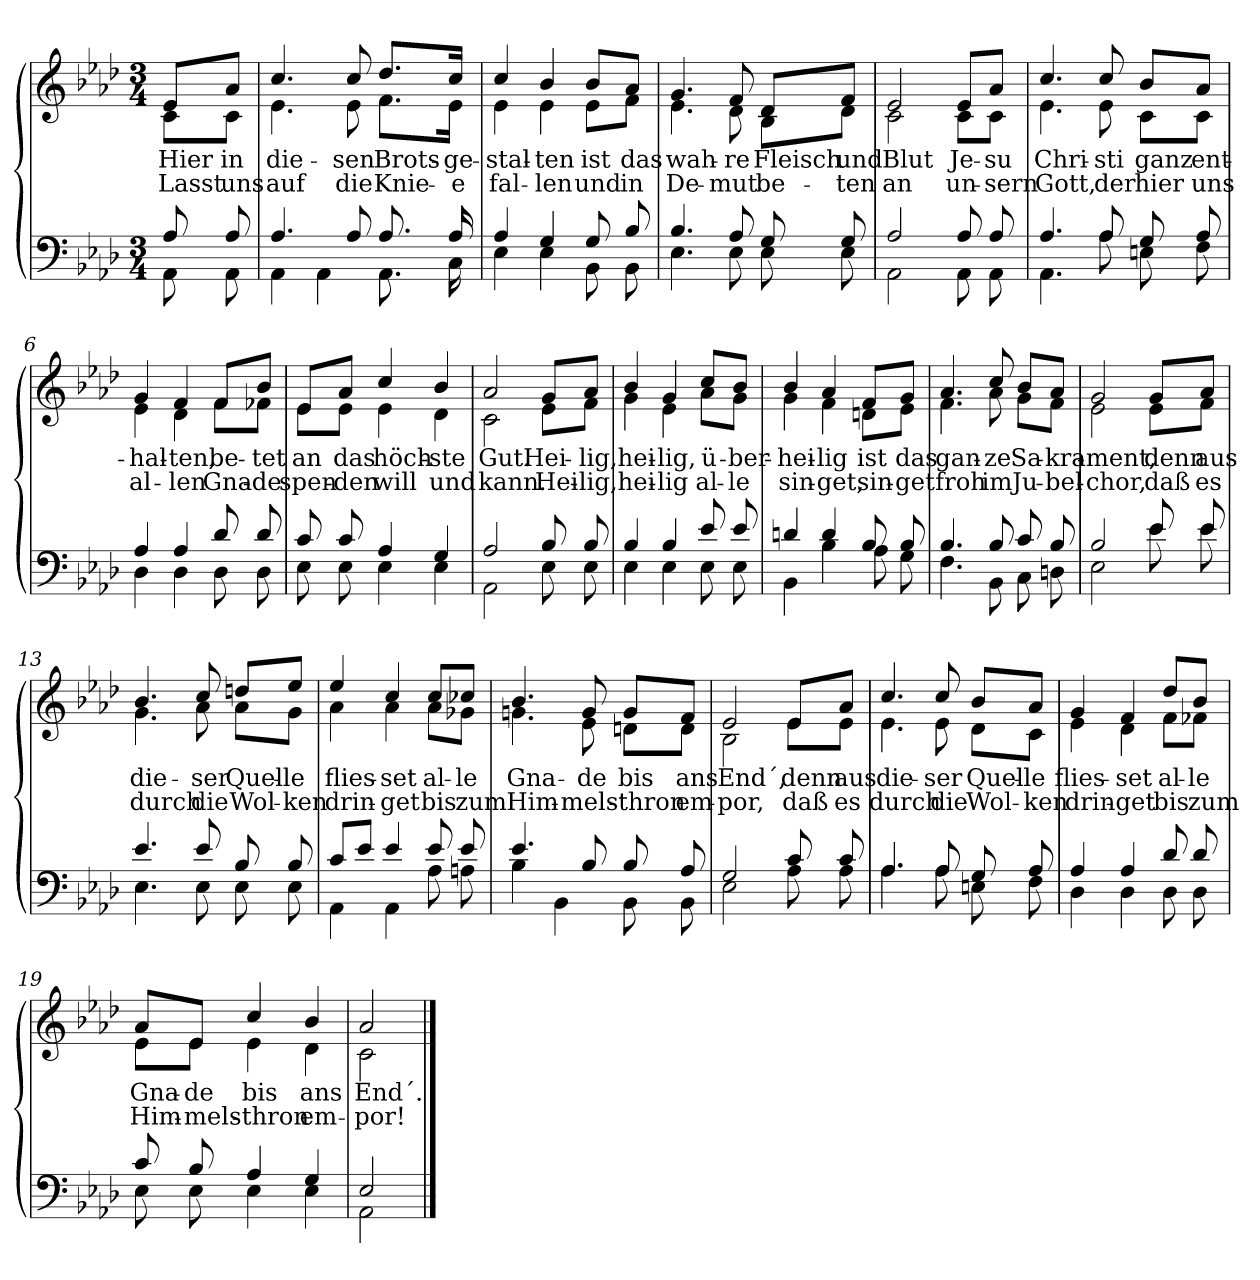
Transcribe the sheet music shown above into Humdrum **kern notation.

**kern	**kern	**text	**text
*part1	*part1	*part1	*part1
*staff2	*staff1	*staff1	*staff1
*clefF4	*clefG2	*	*
*k[b-e-a-d-]	*k[b-e-a-d-]	*	*
*A-:	*A-:	*	*
*M3/4	*M3/4	*	*
=	=	=	=
*^	*	*	*
!	!	!	!LO:LY:b	!LO:LY:b
*	*	*^	*	*
8A-/	8AA-\	8e-/L	8c\L	Hier	Lasst
!	!	!	!	!LO:LY:b	!LO:LY:b
8A-/	8AA-\	8a-/J	8c\J	in	uns
=1	=1	=1	=1	=1	=1
!	!	!	!	!LO:LY:b	!LO:LY:b
4.A-/	4AA-\	4.cc/	4.e-\	die-	auf
.	4AA-\	.	.	.	.
!	!	!	!	!LO:LY:b	!LO:LY:b
8A-/	.	8cc/	8e-\	-sen	die
!	!	!	!	!LO:LY:b	!LO:LY:b
8.A-/	8.AA-\	8.dd-/L	8.f\L	Brots-	Knie-
!	!	!	!	!LO:LY:b	!LO:LY:b
16A-/	16C\	16cc/Jk	16e-\Jk	-ge-	-e
=2	=2	=2	=2	=2	=2
!	!	!	!	!LO:LY:b	!LO:LY:b
4A-/	4E-\	4cc/	4e-\	-stal-	fal-
!	!	!	!	!LO:LY:b	!LO:LY:b
4G/	4E-\	4b-/	4e-\	-ten	-len
!	!	!	!	!LO:LY:b	!LO:LY:b
8G/	8BB-\	8b-/L	8e-\L	ist	und
!	!	!	!	!LO:LY:b	!LO:LY:b
8B-/	8BB-\	8a-/J	8f\J	das	in
=3	=3	=3	=3	=3	=3
!	!	!	!	!LO:LY:b	!LO:LY:b
4.B-/	4.E-\	4.g/	4.e-\	wah-	De-
!	!	!	!	!LO:LY:b	!LO:LY:b
8A-/	8E-\	8f/	8d-\	-re	-mut
!	!	!	!	!LO:LY:b	!LO:LY:b
8G/	8E-\	8d-/L	8B-\L	Fleisch	be-
!	!	!	!	!LO:LY:b	!LO:LY:b
8G/	8E-\	8f/J	8d-\J	und	-ten
=4	=4	=4	=4	=4	=4
!	!	!	!	!LO:LY:b	!LO:LY:b
2A-/	2AA-\	2e-/	2c\	Blut	an
!	!	!	!	!LO:LY:b	!LO:LY:b
8A-/	8AA-\	8e-/L	8c\L	Je-	un-
!	!	!	!	!LO:LY:b	!LO:LY:b
8A-/	8AA-\	8a-/J	8c\J	-su	-sern
=5	=5	=5	=5	=5	=5
!	!	!	!	!LO:LY:b	!LO:LY:b
4.A-/	4.AA-\	4.cc/	4.e-\	Chri-	Gott,
!	!	!	!	!LO:LY:b	!LO:LY:b
8A-/	8A-\	8cc/	8e-\	-sti	der
!	!	!	!	!LO:LY:b	!LO:LY:b
8G/	8En\	8b-/L	8c\L	ganz	hier
!	!	!	!	!LO:LY:b	!LO:LY:b
8A-/	8F\	8a-/J	8c\J	ent-	uns
!!LO:LB:g=z	!!
=6	=6	=6	=6	=6	=6
!	!	!	!	!LO:LY:b	!LO:LY:b
4A-/	4D-\	4g/	4e-\	-hal-	al-
!	!	!	!	!LO:LY:b	!LO:LY:b
4A-/	4D-\	4f/	4d-\	-ten,	-len
!	!	!	!	!LO:LY:b	!LO:LY:b
8d-/	8D-\	8f/L	8f\L	be-	Gna-
!	!	!	!	!LO:LY:b	!LO:LY:b
8d-/	8D-\	8b-/J	8f-X\J	-tet	-de
=7	=7	=7	=7	=7	=7
!	!	!	!	!LO:LY:b	!LO:LY:b
8c/	8E-\	8e-/L	8e-\L	an	spen-
!	!	!	!	!LO:LY:b	!LO:LY:b
8c/	8E-\	8a-/J	8e-\J	das	-den
!	!	!	!	!LO:LY:b	!LO:LY:b
4A-/	4E-\	4cc/	4e-\	höch-	will
!	!	!	!	!LO:LY:b	!LO:LY:b
4G/	4E-\	4b-/	4d-\	-ste	und
=8	=8	=8	=8	=8	=8
!	!	!	!	!LO:LY:b	!LO:LY:b
2A-/	2AA-\	2a-/	2c\	Gut.	kann.
!	!	!	!	!LO:LY:b	!LO:LY:b
8B-/	8E-\	8g/L	8e-\L	Hei-	Hei-
!	!	!	!	!LO:LY:b	!LO:LY:b
8B-/	8E-\	8a-/J	8f\J	-lig,	-lig,
=9	=9	=9	=9	=9	=9
!	!	!	!	!LO:LY:b	!LO:LY:b
4B-/	4E-\	4b-/	4g\	hei-	hei-
!	!	!	!	!LO:LY:b	!LO:LY:b
4B-/	4E-\	4g/	4e-\	-lig,	-lig
!	!	!	!	!LO:LY:b	!LO:LY:b
8e-/	8E-\	8cc/L	8a-\L	ü-	al-
!	!	!	!	!LO:LY:b	!LO:LY:b
8e-/	8E-\	8b-/J	8g\J	-ber-	-le
=10	=10	=10	=10	=10	=10
!	!	!	!	!LO:LY:b	!LO:LY:b
4dn/	4BB-\	4b-/	4g\	-hei-	sin-
!	!	!	!	!LO:LY:b	!LO:LY:b
4d/	4B-\	4a-/	4f\	-lig	-get,
!	!	!	!	!LO:LY:b	!LO:LY:b
8B-/	8A-\	8f/L	8dn\L	ist	sin-
!	!	!	!	!LO:LY:b	!LO:LY:b
8B-/	8G\	8g/J	8e-\J	das	-get
!!LO:LB:g=z	!!
=11	=11	=11	=11	=11	=11
!	!	!	!	!LO:LY:b	!LO:LY:b
4.B-/	4.F\	4.a-/	4.f\	gan-	froh
!	!	!	!	!LO:LY:b	!LO:LY:b
8B-/	8BB-\	8cc/	8a-\	-ze	im
!	!	!	!	!LO:LY:b	!LO:LY:b
8c/	8C\	8b-/L	8g\L	Sa-	Ju-
!	!	!	!	!LO:LY:b	!LO:LY:b
8B-/	8Dn\	8a-/J	8f\J	-kra-	-bel-
=12	=12	=12	=12	=12	=12
!	!	!	!	!LO:LY:b	!LO:LY:b
2B-/	2E-\	2g/	2e-\	-ment,	-chor,
!	!	!	!	!LO:LY:b	!LO:LY:b
8e-/	8e-\	8g/L	8e-\L	denn	daß
!	!	!	!	!LO:LY:b	!LO:LY:b
8e-/	8e-\	8a-/J	8f\J	aus	es
=13	=13	=13	=13	=13	=13
!	!	!	!	!LO:LY:b	!LO:LY:b
4.e-/	4.E-\	4.b-/	4.g\	die-	durch
!	!	!	!	!LO:LY:b	!LO:LY:b
8e-/	8E-\	8cc/	8a-\	-ser	die
!	!	!	!	!LO:LY:b	!LO:LY:b
8B-/	8E-\	8ddn/L	8a-\L	Quel-	Wol-
!	!	!	!	!LO:LY:b	!LO:LY:b
8B-/	8E-\	8ee-/J	8g\J	-le	-ken
=14	=14	=14	=14	=14	=14
!	!	!	!	!LO:LY:b	!LO:LY:b
8c/L	4AA-\	4ee-/	4a-\	flies-	drin-
8e-/J	.	.	.	.	.
!	!	!	!	!LO:LY:b	!LO:LY:b
4e-/	4AA-\	4cc/	4a-\	-set	-get
!	!	!	!	!LO:LY:b	!LO:LY:b
8e-/	8A-\	8cc/L	8a-\L	al-	bis
!	!	!	!	!LO:LY:b	!LO:LY:b
8e-/	8An\	8cc-X/J	8g-X\J	-le	zum
=15	=15	=15	=15	=15	=15
!	!	!	!	!LO:LY:b	!LO:LY:b
4.e-/	4B-\	4.b-/	4.gn\	Gna-	Him-
.	4BB-\	.	.	.	.
!	!	!	!	!LO:LY:b	!LO:LY:b
8B-/	.	8g/	8e-\	-de	-mels-
!	!	!	!	!LO:LY:b	!LO:LY:b
8B-/	8BB-\	8g/L	8dn\L	bis	-thron
!	!	!	!	!LO:LY:b	!LO:LY:b
8A-/	8BB-\	8f/J	8d\J	ans	em-
!!LO:LB:g=z	!!
=16	=16	=16	=16	=16	=16
!	!	!	!	!LO:LY:b	!LO:LY:b
2G/	2E-\	2e-/	2B-\	End´,	-por,
!	!	!	!	!LO:LY:b	!LO:LY:b
8c/	8A-\	8e-/L	8e-\L	denn	daß
!	!	!	!	!LO:LY:b	!LO:LY:b
8c/	8A-\	8a-/J	8e-\J	aus	es
=17	=17	=17	=17	=17	=17
!	!	!	!	!LO:LY:b	!LO:LY:b
4.A-/	4.A-\	4.cc/	4.e-\	die-	durch
!	!	!	!	!LO:LY:b	!LO:LY:b
8A-/	8A-\	8cc/	8e-\	-ser	die
!	!	!	!	!LO:LY:b	!LO:LY:b
8G/	8En\	8b-/L	8d-\L	Quel-	Wol-
!	!	!	!	!LO:LY:b	!LO:LY:b
8A-/	8F\	8a-/J	8c\J	-le	-ken
=18	=18	=18	=18	=18	=18
!	!	!	!	!LO:LY:b	!LO:LY:b
4A-/	4D-\	4g/	4e-\	flies-	drin-
!	!	!	!	!LO:LY:b	!LO:LY:b
4A-/	4D-\	4f/	4d-\	-set	-get
!	!	!	!	!LO:LY:b	!LO:LY:b
8d-/	8D-\	8dd-/L	8f\L	al-	bis
!	!	!	!	!LO:LY:b	!LO:LY:b
8d-/	8D-\	8b-/J	8f-X\J	-le	zum
=19	=19	=19	=19	=19	=19
!	!	!	!	!LO:LY:b	!LO:LY:b
8c/	8E-\	8a-/L	8e-\L	Gna-	Him-
!	!	!	!	!LO:LY:b	!LO:LY:b
8B-/	8E-\	8e-/J	8e-\J	-de	-mels-
!	!	!	!	!LO:LY:b	!LO:LY:b
4A-/	4E-\	4cc/	4e-\	bis	-thron
!	!	!	!	!LO:LY:b	!LO:LY:b
4G/	4E-\	4b-/	4d-\	ans	em-
=20	=20	=20	=20	=20	=20
!	!	!	!	!LO:LY:b	!LO:LY:b
2E-/	2AA-\	2a-/	2c\	End´.	-por!
*v	*v	*	*	*	*
*	*v	*v	*	*
==	==	==	==
*-	*-	*-	*-
